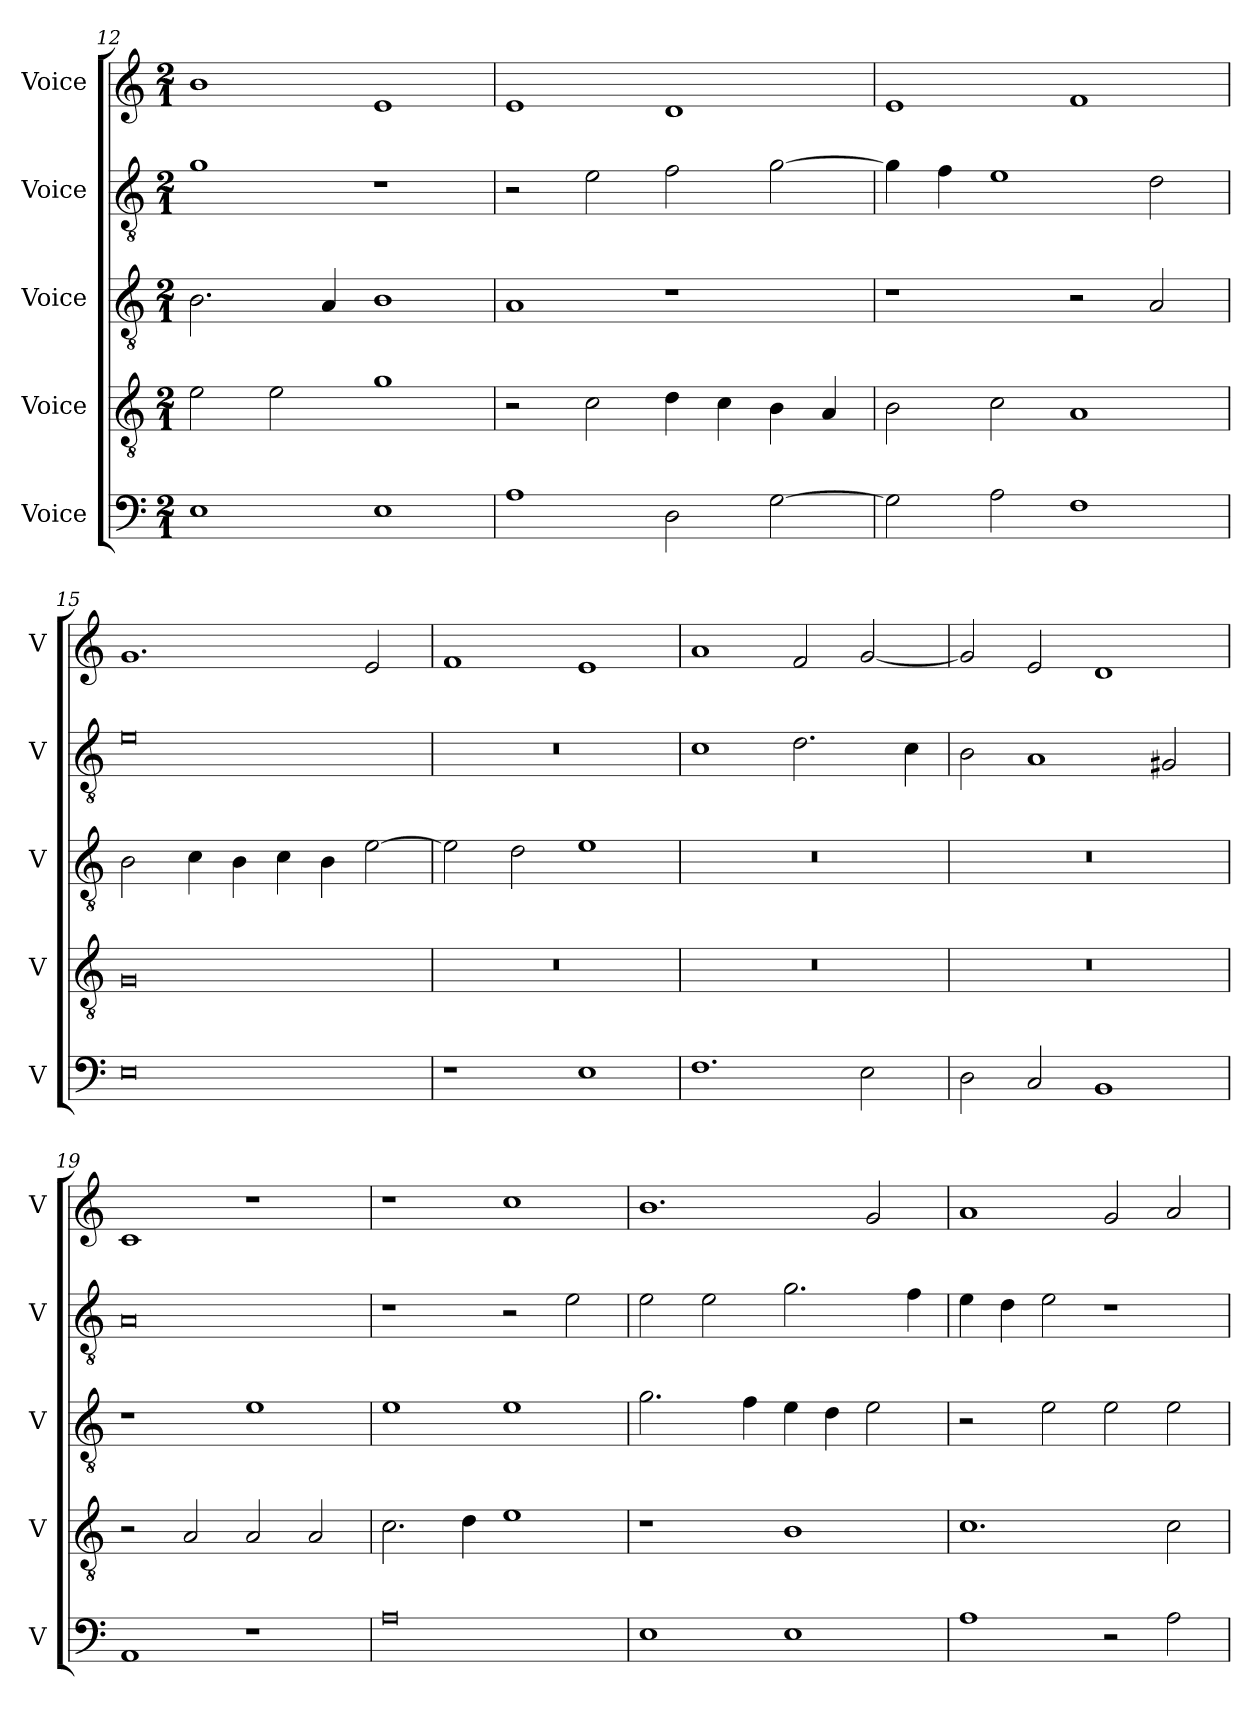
**kern	**kern	**kern	**kern	**kern
*part5	*part4	*part3	*part2	*part1
*staff5	*staff4	*staff3	*staff2	*staff1
*I"Voice	*I"Voice	*I"Voice	*I"Voice	*I"Voice
*I'V	*I'V	*I'V	*I'V	*I'V
!!LO:PB:g=z
*clefF4	*clefGv2	*clefGv2	*clefGv2	*clefG2
*k[]	*k[]	*k[]	*k[]	*k[]
*M2/1	*M2/1	*M2/1	*M2/1	*M2/1
=12	=12	=12	=12	=12
1E	2e\	2.B\	1g	1b
.	2e\	.	.	.
.	.	4A/	.	.
1E	1g	1B	1r	1e
=13	=13	=13	=13	=13
1A	2r	1A	2r	1e
.	2c\	.	2e\	.
2D\	4d\	1r	2f\	1d
.	4c\	.	.	.
[2G\	4B\	.	[2g\	.
.	4A/	.	.	.
=14	=14	=14	=14	=14
2G\]	2B\	1r	4g\]	1e
.	.	.	4f\	.
2A\	2c\	.	1e	.
1F	1A	2r	.	1f
.	.	2A/	2d\	.
!!LO:LB:g=z
=15	=15	=15	=15	=15
0E	0G	2B\	0e	1.g
.	.	4c\	.	.
.	.	4B\	.	.
.	.	4c\	.	.
.	.	4B\	.	.
.	.	[2e\	.	2e/
=16	=16	=16	=16	=16
1r	0r	2e\]	0r	1f
.	.	2d\	.	.
1E	.	1e	.	1e
=17	=17	=17	=17	=17
1.F	0r	0r	1c	1a
.	.	.	2.d\	2f/
2E\	.	.	.	[2g/
.	.	.	4c\	.
=18	=18	=18	=18	=18
2D\	0r	0r	2B\	2g/]
2C/	.	.	1A	2e/
1BB	.	.	.	1d
.	.	.	2G#X/	.
!!LO:LB:g=z
=19	=19	=19	=19	=19
1AA	2r	1r	0A	1c
.	2A/	.	.	.
1r	2A/	1e	.	1r
.	2A/	.	.	.
=20	=20	=20	=20	=20
0A	2.c\	1e	1r	1r
.	4d\	.	.	.
.	1e	1e	2r	1cc
.	.	.	2e\	.
=21	=21	=21	=21	=21
1E	1r	2.g\	2e\	1.b
.	.	.	2e\	.
.	.	4f\	.	.
1E	1B	4e\	2.g\	.
.	.	4d\	.	.
.	.	2e\	.	2g/
.	.	.	4f\	.
=22	=22	=22	=22	=22
1A	1.c	2r	4e\	1a
.	.	.	4d\	.
.	.	2e\	2e\	.
2r	.	2e\	1r	2g/
2A\	2c\	2e\	.	2a/
=	=	=	=	=
*-	*-	*-	*-	*-
